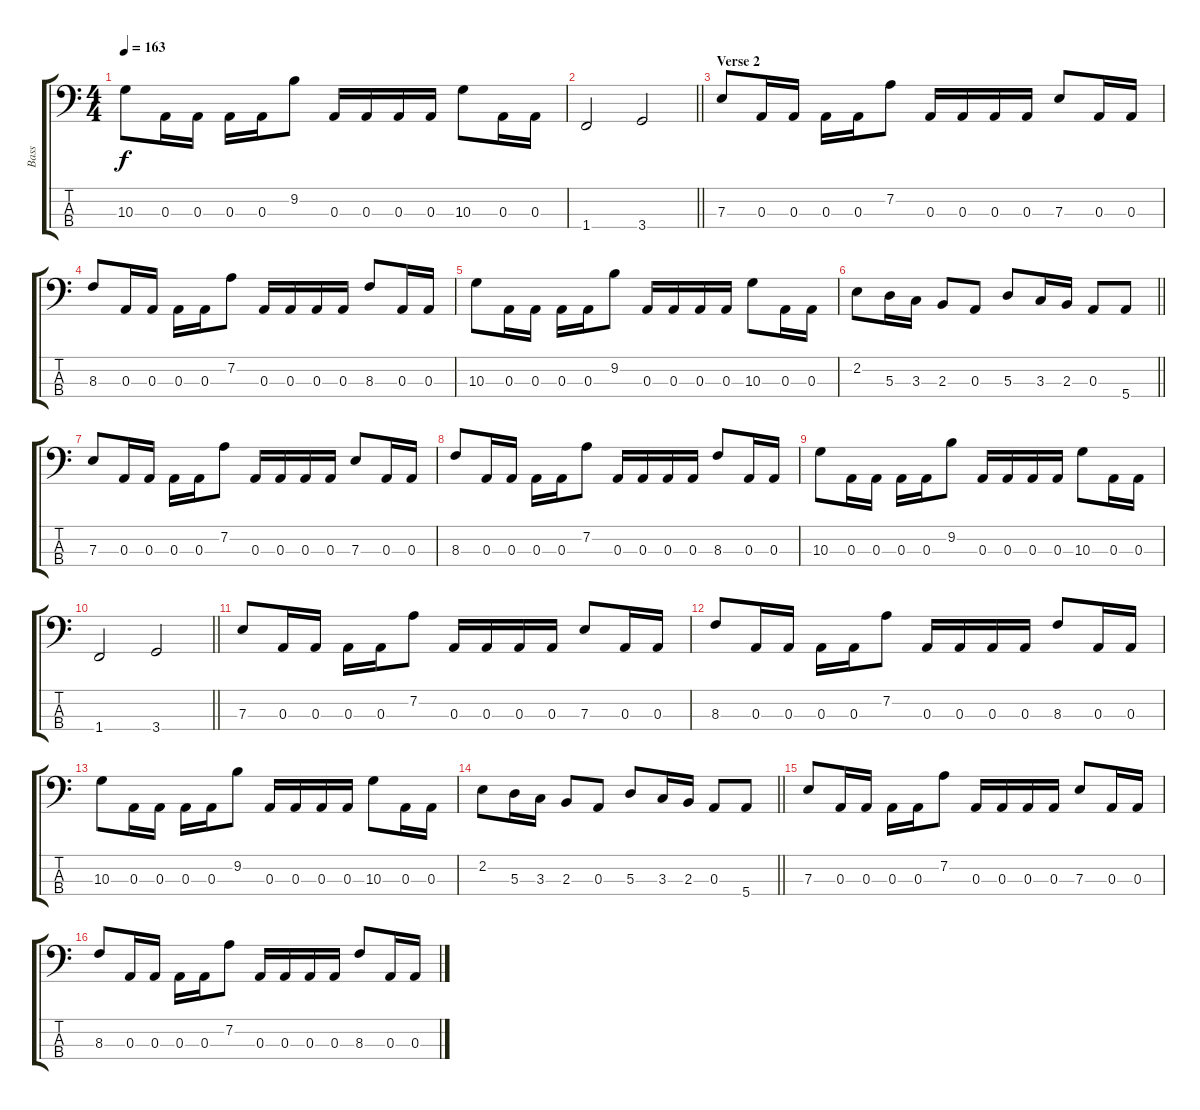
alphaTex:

\track ("Bass" "Bass") {instrument electricbasspick}
\staff {score tabs}
\tuning (G2 D2 A1 E1) {hide}
\ts (4 4)
\tempo 163
\clef f4
\ks c
10.3.8{dy f} 0.3.16 0.3.16 0.3.16 0.3.16 9.2.8 0.3.16 0.3.16 0.3.16 0.3.16 10.3.8 0.3.16 0.3.16 |
\barLineRight lightlight
1.4.2 3.4.2 |
\section ("" "Verse 2")
7.3.8 0.3.16 0.3.16 0.3.16 0.3.16 7.2.8 0.3.16 0.3.16 0.3.16 0.3.16 7.3.8 0.3.16 0.3.16 |
8.3.8 0.3.16 0.3.16 0.3.16 0.3.16 7.2.8 0.3.16 0.3.16 0.3.16 0.3.16 8.3.8 0.3.16 0.3.16 |
10.3.8 0.3.16 0.3.16 0.3.16 0.3.16 9.2.8 0.3.16 0.3.16 0.3.16 0.3.16 10.3.8 0.3.16 0.3.16 |
\barLineRight lightlight
2.2.8 5.3.16 3.3.16 2.3.8 0.3.8 5.3.8 3.3.16 2.3.16 0.3.8 5.4.8 |
7.3.8 0.3.16 0.3.16 0.3.16 0.3.16 7.2.8 0.3.16 0.3.16 0.3.16 0.3.16 7.3.8 0.3.16 0.3.16 |
8.3.8 0.3.16 0.3.16 0.3.16 0.3.16 7.2.8 0.3.16 0.3.16 0.3.16 0.3.16 8.3.8 0.3.16 0.3.16 |
10.3.8 0.3.16 0.3.16 0.3.16 0.3.16 9.2.8 0.3.16 0.3.16 0.3.16 0.3.16 10.3.8 0.3.16 0.3.16 |
\barLineRight lightlight
1.4.2 3.4.2 |
7.3.8 0.3.16 0.3.16 0.3.16 0.3.16 7.2.8 0.3.16 0.3.16 0.3.16 0.3.16 7.3.8 0.3.16 0.3.16 |
8.3.8 0.3.16 0.3.16 0.3.16 0.3.16 7.2.8 0.3.16 0.3.16 0.3.16 0.3.16 8.3.8 0.3.16 0.3.16 |
10.3.8 0.3.16 0.3.16 0.3.16 0.3.16 9.2.8 0.3.16 0.3.16 0.3.16 0.3.16 10.3.8 0.3.16 0.3.16 |
\barLineRight lightlight
2.2.8 5.3.16 3.3.16 2.3.8 0.3.8 5.3.8 3.3.16 2.3.16 0.3.8 5.4.8 |
7.3.8 0.3.16 0.3.16 0.3.16 0.3.16 7.2.8 0.3.16 0.3.16 0.3.16 0.3.16 7.3.8 0.3.16 0.3.16 |
8.3.8 0.3.16 0.3.16 0.3.16 0.3.16 7.2.8 0.3.16 0.3.16 0.3.16 0.3.16 8.3.8 0.3.16 0.3.16
